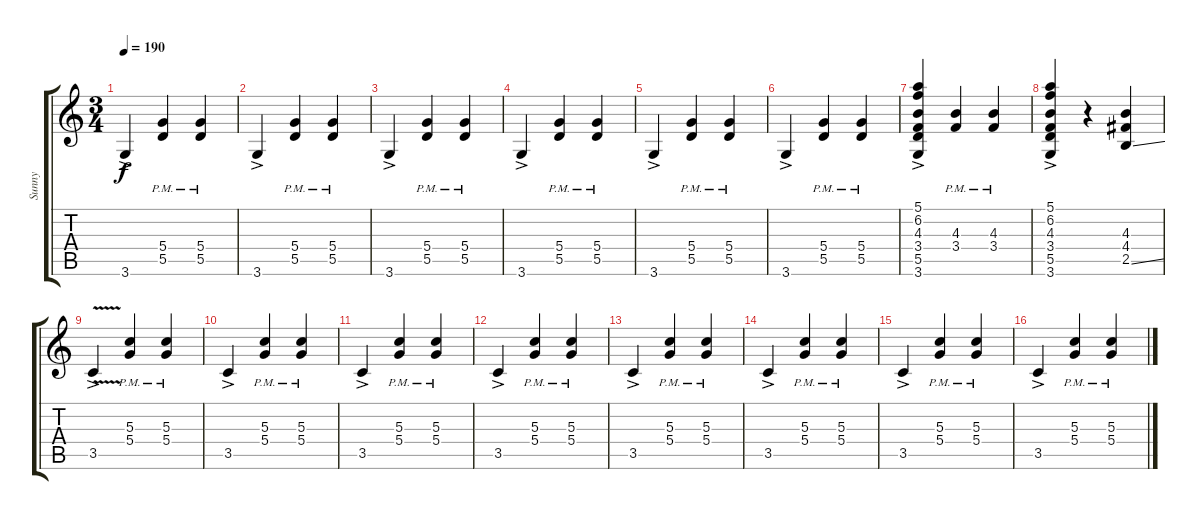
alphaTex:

\track ("Sunny" "Sunny") {instrument overdrivenguitar}
\staff {score tabs}
\tuning (E4 B3 G3 D3 A2 E2) {hide}
\ts (3 4)
\tempo 190
\clef g2
\ks c
3.6{ac}.4{dy f} (5.4{pm} 5.5{pm}).4 (5.4{pm} 5.5{pm}).4 |
3.6{ac}.4 (5.4{pm} 5.5{pm}).4 (5.4{pm} 5.5{pm}).4 |
3.6{ac}.4 (5.4{pm} 5.5{pm}).4 (5.4{pm} 5.5{pm}).4 |
3.6{ac}.4 (5.4{pm} 5.5{pm}).4 (5.4{pm} 5.5{pm}).4 |
3.6{ac}.4 (5.4{pm} 5.5{pm}).4 (5.4{pm} 5.5{pm}).4 |
3.6{ac}.4 (5.4{pm} 5.5{pm}).4 (5.4{pm} 5.5{pm}).4 |
(5.1{ac} 6.2{ac} 4.3{ac} 3.4{ac} 5.5{ac} 3.6{ac}).4 (4.3{pm} 3.4{pm}).4 (4.3{pm} 3.4{pm}).4 |
(5.1{ac} 6.2{ac} 4.3{ac} 3.4{ac} 5.5 3.6{ac}).4 r.4 (4.3 4.4 2.5{ss}).4 |
3.5{v ac}.4 (5.3{pm} 5.4{pm}).4 (5.3{pm} 5.4{pm}).4 |
3.5{ac}.4 (5.3{pm} 5.4{pm}).4 (5.3{pm} 5.4{pm}).4 |
3.5{ac}.4 (5.3{pm} 5.4{pm}).4 (5.3{pm} 5.4{pm}).4 |
3.5{ac}.4 (5.3{pm} 5.4{pm}).4 (5.3{pm} 5.4{pm}).4 |
3.5{ac}.4 (5.3{pm} 5.4{pm}).4 (5.3{pm} 5.4{pm}).4 |
3.5{ac}.4 (5.3{pm} 5.4{pm}).4 (5.3{pm} 5.4{pm}).4 |
3.5{ac}.4 (5.3{pm} 5.4{pm}).4 (5.3{pm} 5.4{pm}).4 |
3.5{ac}.4 (5.3{pm} 5.4{pm}).4 (5.3{pm} 5.4{pm}).4
